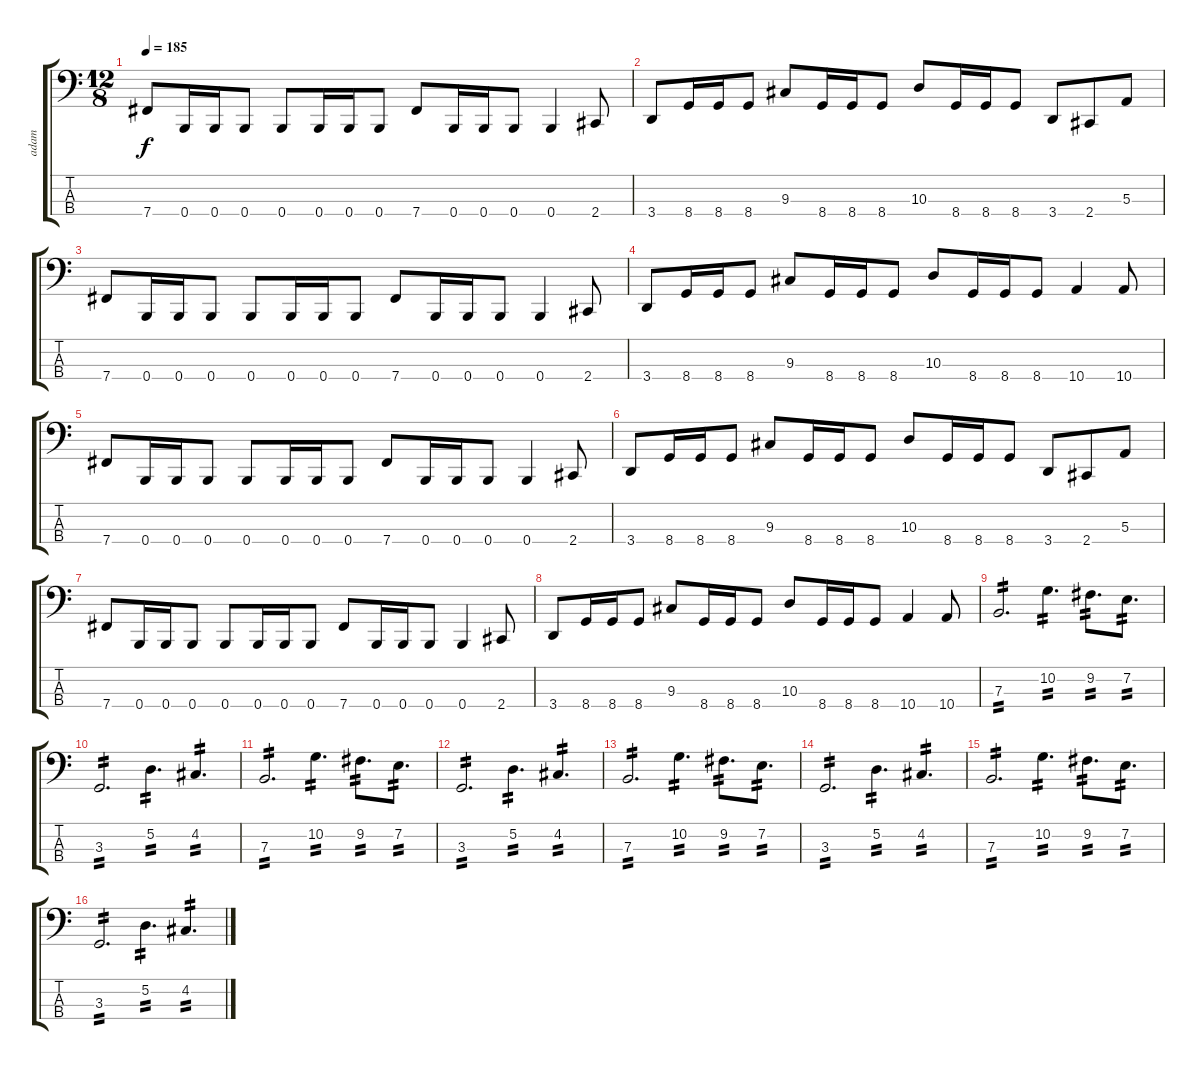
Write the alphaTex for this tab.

\track ("adam" "adam") {instrument electricbassfinger}
\staff {score tabs}
\tuning (D2 A1 E1 B0) {hide}
\ts (12 8)
\tempo 185
\clef f4
\ks c
7.4.8{dy f} 0.4.16 0.4.16 0.4.8 0.4.8 0.4.16 0.4.16 0.4.8 7.4.8 0.4.16 0.4.16 0.4.8 0.4.4 2.4.8 |
3.4.8 8.4.16 8.4.16 8.4.8 9.3.8 8.4.16 8.4.16 8.4.8 10.3.8 8.4.16 8.4.16 8.4.8 3.4.8 2.4.8 5.3.8 |
7.4.8 0.4.16 0.4.16 0.4.8 0.4.8 0.4.16 0.4.16 0.4.8 7.4.8 0.4.16 0.4.16 0.4.8 0.4.4 2.4.8 |
3.4.8 8.4.16 8.4.16 8.4.8 9.3.8 8.4.16 8.4.16 8.4.8 10.3.8 8.4.16 8.4.16 8.4.8 10.4.4 10.4.8 |
7.4.8 0.4.16 0.4.16 0.4.8 0.4.8 0.4.16 0.4.16 0.4.8 7.4.8 0.4.16 0.4.16 0.4.8 0.4.4 2.4.8 |
3.4.8 8.4.16 8.4.16 8.4.8 9.3.8 8.4.16 8.4.16 8.4.8 10.3.8 8.4.16 8.4.16 8.4.8 3.4.8 2.4.8 5.3.8 |
7.4.8 0.4.16 0.4.16 0.4.8 0.4.8 0.4.16 0.4.16 0.4.8 7.4.8 0.4.16 0.4.16 0.4.8 0.4.4 2.4.8 |
3.4.8 8.4.16 8.4.16 8.4.8 9.3.8 8.4.16 8.4.16 8.4.8 10.3.8 8.4.16 8.4.16 8.4.8 10.4.4 10.4.8 |
7.3.2{d tp 2} 10.2.4{d tp 2} 9.2.8{d tp 2} 7.2.8{d tp 2} |
3.3.2{d tp 2} 5.2.4{d tp 2} 4.2.4{d tp 2} |
7.3.2{d tp 2} 10.2.4{d tp 2} 9.2.8{d tp 2} 7.2.8{d tp 2} |
3.3.2{d tp 2} 5.2.4{d tp 2} 4.2.4{d tp 2} |
7.3.2{d tp 2} 10.2.4{d tp 2} 9.2.8{d tp 2} 7.2.8{d tp 2} |
3.3.2{d tp 2} 5.2.4{d tp 2} 4.2.4{d tp 2} |
7.3.2{d tp 2} 10.2.4{d tp 2} 9.2.8{d tp 2} 7.2.8{d tp 2} |
3.3.2{d tp 2} 5.2.4{d tp 2} 4.2.4{d tp 2}
